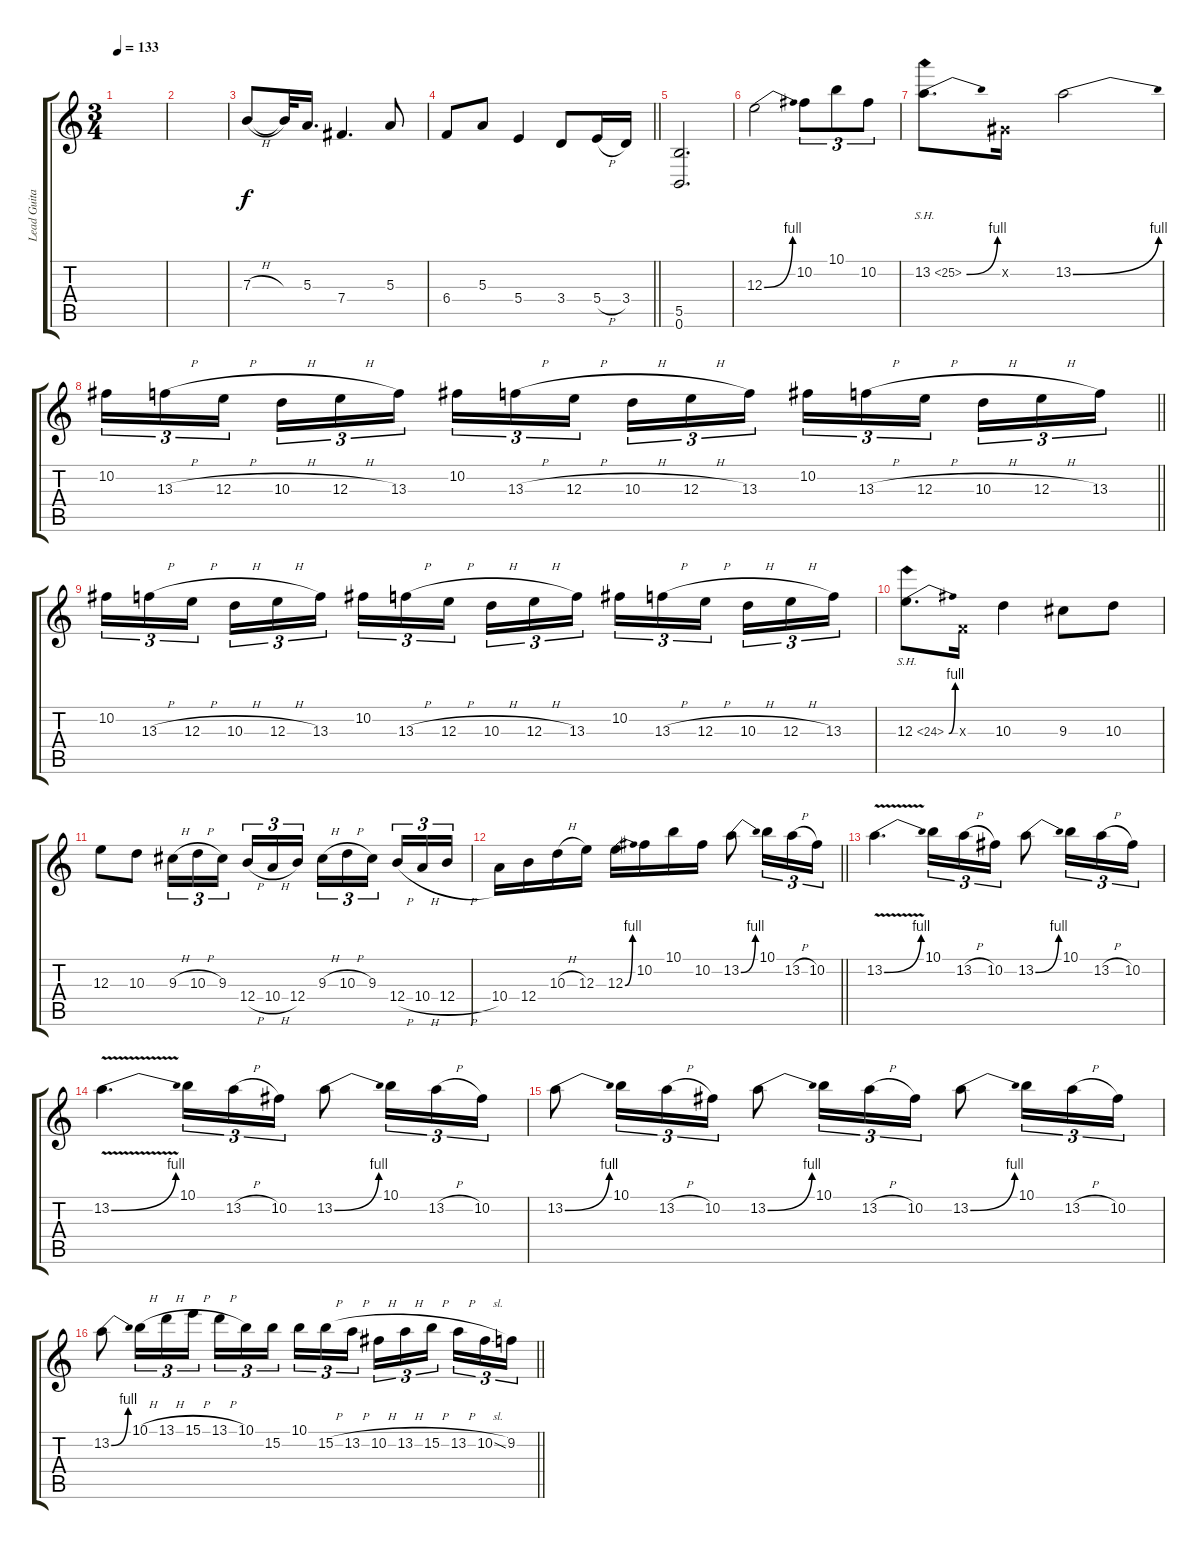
\track ("Lead Guitar" "Lead Guita") {instrument distortionguitar}
\staff {score tabs}
\tuning (Db4 Ab3 E3 B2 Gb2 B1) {hide}
\ts (3 4)
\tempo 133
\clef g2
\ks c
|
|
7.3{h}.8 7.3{t}.32 5.3.16{d} 7.4.4{d} 5.3.8 |
\barLineRight lightlight
6.4.8 5.3.8 5.4.4 3.4.8 5.4{h}.16 3.4.16 |
(5.5 0.6).2{d} |
12.3{be (bend 0 0 60 4)}.2 10.2.8{tu (3 2)} 10.1.8{tu (3 2)} 10.2.8{tu (3 2)} |
13.2{be (bend 0 0 60 4) sh 12}.8{d} 0.2{x}.16 13.2{be (bend 0 0 60 4)}.2 |
\barLineRight lightlight
10.2.16{tu (3 2)} 13.3{h}.16{tu (3 2)} 12.3{h}.16{tu (3 2) beam splitsecondary} 10.3{h}.16{tu (3 2)} 12.3{h}.16{tu (3 2)} 13.3.16{tu (3 2)} 10.2.16{tu (3 2)} 13.3{h}.16{tu (3 2)} 12.3{h}.16{tu (3 2) beam splitsecondary} 10.3{h}.16{tu (3 2)} 12.3{h}.16{tu (3 2)} 13.3.16{tu (3 2)} 10.2.16{tu (3 2)} 13.3{h}.16{tu (3 2)} 12.3{h}.16{tu (3 2) beam splitsecondary} 10.3{h}.16{tu (3 2)} 12.3{h}.16{tu (3 2)} 13.3.16{tu (3 2)} |
10.2.16{tu (3 2)} 13.3{h}.16{tu (3 2)} 12.3{h}.16{tu (3 2) beam splitsecondary} 10.3{h}.16{tu (3 2)} 12.3{h}.16{tu (3 2)} 13.3.16{tu (3 2)} 10.2.16{tu (3 2)} 13.3{h}.16{tu (3 2)} 12.3{h}.16{tu (3 2) beam splitsecondary} 10.3{h}.16{tu (3 2)} 12.3{h}.16{tu (3 2)} 13.3.16{tu (3 2)} 10.2.16{tu (3 2)} 13.3{h}.16{tu (3 2)} 12.3{h}.16{tu (3 2) beam splitsecondary} 10.3{h}.16{tu (3 2)} 12.3{h}.16{tu (3 2)} 13.3.16{tu (3 2)} |
12.3{be (bend 0 0 60 4) sh 12}.8{d} 1.3{x}.16 10.3.4 9.3.8 10.3.8 |
12.3.8 10.3.8 9.3{h}.16{tu (3 2)} 10.3{h}.16{tu (3 2)} 9.3.16{tu (3 2) beam splitsecondary} 12.4{h}.16{tu (3 2)} 10.4{h}.16{tu (3 2)} 12.4.16{tu (3 2)} 9.3{h}.16{tu (3 2)} 10.3{h}.16{tu (3 2)} 9.3.16{tu (3 2) beam splitsecondary} 12.4{h}.16{tu (3 2)} 10.4{h}.16{tu (3 2)} 12.4{h}.16{tu (3 2)} |
\barLineRight lightlight
10.4.16 12.4.16 10.3{h}.16 12.3.16 12.3{be (bend 0 0 60 4)}.16 10.2.16 10.1.16 10.2.16 13.2{be (bend 0 0 60 4)}.8 10.1.16{tu (3 2)} 13.2{h}.16{tu (3 2)} 10.2.16{tu (3 2)} |
13.2{be (bend 0 0 60 4) v}.4{d} 10.1.16{tu (3 2)} 13.2{h}.16{tu (3 2)} 10.2.16{tu (3 2)} 13.2{be (bend 0 0 60 4)}.8 10.1.16{tu (3 2)} 13.2{h}.16{tu (3 2)} 10.2.16{tu (3 2)} |
13.2{be (bend 0 0 60 4) v}.4{d} 10.1.16{tu (3 2)} 13.2{h}.16{tu (3 2)} 10.2.16{tu (3 2)} 13.2{be (bend 0 0 60 4)}.8 10.1.16{tu (3 2)} 13.2{h}.16{tu (3 2)} 10.2.16{tu (3 2)} |
13.2{be (bend 0 0 60 4)}.8 10.1.16{tu (3 2)} 13.2{h}.16{tu (3 2)} 10.2.16{tu (3 2)} 13.2{be (bend 0 0 60 4)}.8 10.1.16{tu (3 2)} 13.2{h}.16{tu (3 2)} 10.2.16{tu (3 2)} 13.2{be (bend 0 0 60 4)}.8 10.1.16{tu (3 2)} 13.2{h}.16{tu (3 2)} 10.2.16{tu (3 2)} |
\barLineRight lightlight
13.2{be (bend 0 0 60 4)}.8 10.1{h}.16{tu (3 2)} 13.1{h}.16{tu (3 2)} 15.1{h}.16{tu (3 2)} 13.1{h}.16{tu (3 2)} 10.1.16{tu (3 2)} 15.2.16{tu (3 2) beam splitsecondary} 10.1.16{tu (3 2)} 15.2{h}.16{tu (3 2)} 13.2{h}.16{tu (3 2)} 10.2{h}.16{tu (3 2)} 13.2{h}.16{tu (3 2)} 15.2{h}.16{tu (3 2) beam splitsecondary} 13.2{h}.16{tu (3 2)} 10.2{sl}.16{tu (3 2)} 9.2.16{tu (3 2)}
